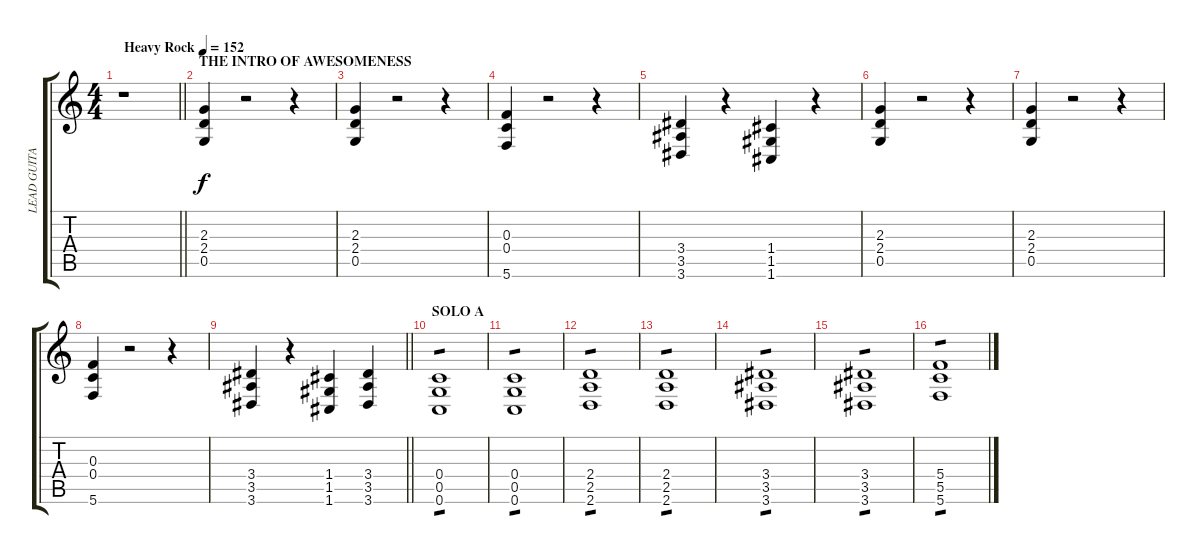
\track ("LEAD GUITAR" "LEAD GUITA") {instrument distortionguitar}
\staff {score tabs}
\tuning (D4 A3 F3 C3 G2 C2) {hide}
\ts (4 4)
\tempo (152 "Heavy Rock")
\clef g2
\barLineRight lightlight
\ks c
r.1{dy f instrument distortionguitar} |
\section ("" "THE INTRO OF AWESOMENESS")
(2.3 2.4 0.5).4 r.2 r.4 |
(2.3 2.4 0.5).4 r.2 r.4 |
(0.3 0.4 5.6).4 r.2 r.4 |
(3.4 3.5 3.6).4 r.4 (1.4 1.5 1.6).4 r.4 |
(2.3 2.4 0.5).4 r.2 r.4 |
(2.3 2.4 0.5).4 r.2 r.4 |
(0.3 0.4 5.6).4 r.2 r.4 |
\barLineRight lightlight
(3.4 3.5 3.6).4 r.4 (1.4 1.5 1.6).4 (3.4 3.5 3.6).4 |
\section ("" "SOLO A")
(0.4 0.5 0.6).1{tp 1} |
(0.4 0.5 0.6).1{tp 1} |
(2.4 2.5 2.6).1{tp 1} |
(2.4 2.5 2.6).1{tp 1} |
(3.4 3.5 3.6).1{tp 1} |
(3.4 3.5 3.6).1{tp 1} |
(5.4 5.5 5.6).1{tp 1}
